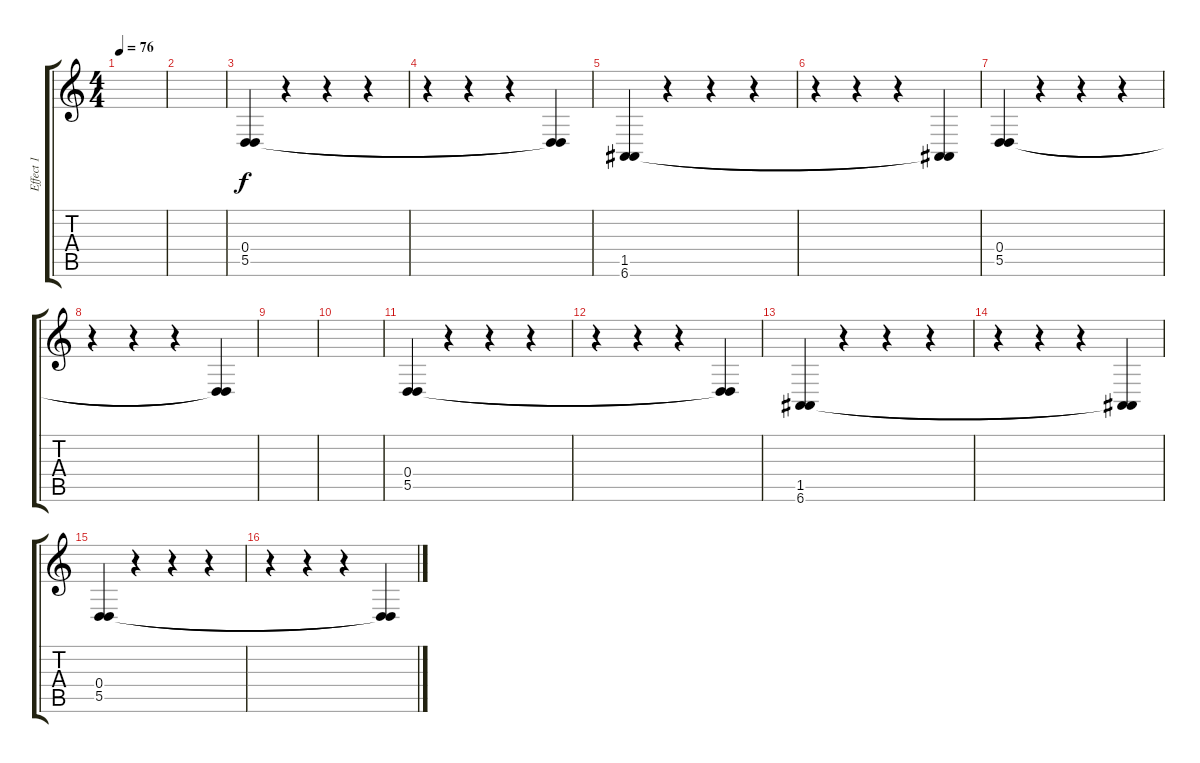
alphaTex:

\track ("Effect 1" "Effect 1") {instrument voiceoohs}
\staff {score tabs}
\tuning (E4 B3 G3 D3 A2 E2) {hide}
\ts (4 4)
\tempo 76
\clef g2
\ks c
|
|
(0.4 5.5).4{volume 4} r.4{volume 16} r.4 r.4 |
r.4 r.4 r.4{volume 3} (0.4{t} 5.5{t}).4 |
(1.5 6.6).4{volume 4} r.4{volume 16} r.4 r.4 |
r.4 r.4 r.4{volume 3} (1.5{t} 6.6{t}).4 |
(0.4 5.5).4{volume 4} r.4{volume 16} r.4 r.4 |
r.4 r.4 r.4{volume 3} (0.4{t} 5.5{t}).4 |
|
|
(0.4 5.5).4{volume 4} r.4{volume 16} r.4 r.4 |
r.4 r.4 r.4{volume 3} (0.4{t} 5.5{t}).4 |
(1.5 6.6).4{volume 4} r.4{volume 16} r.4 r.4 |
r.4 r.4 r.4{volume 3} (1.5{t} 6.6{t}).4 |
(0.4 5.5).4{volume 4} r.4{volume 16} r.4 r.4 |
r.4 r.4 r.4{volume 3} (0.4{t} 5.5{t}).4
